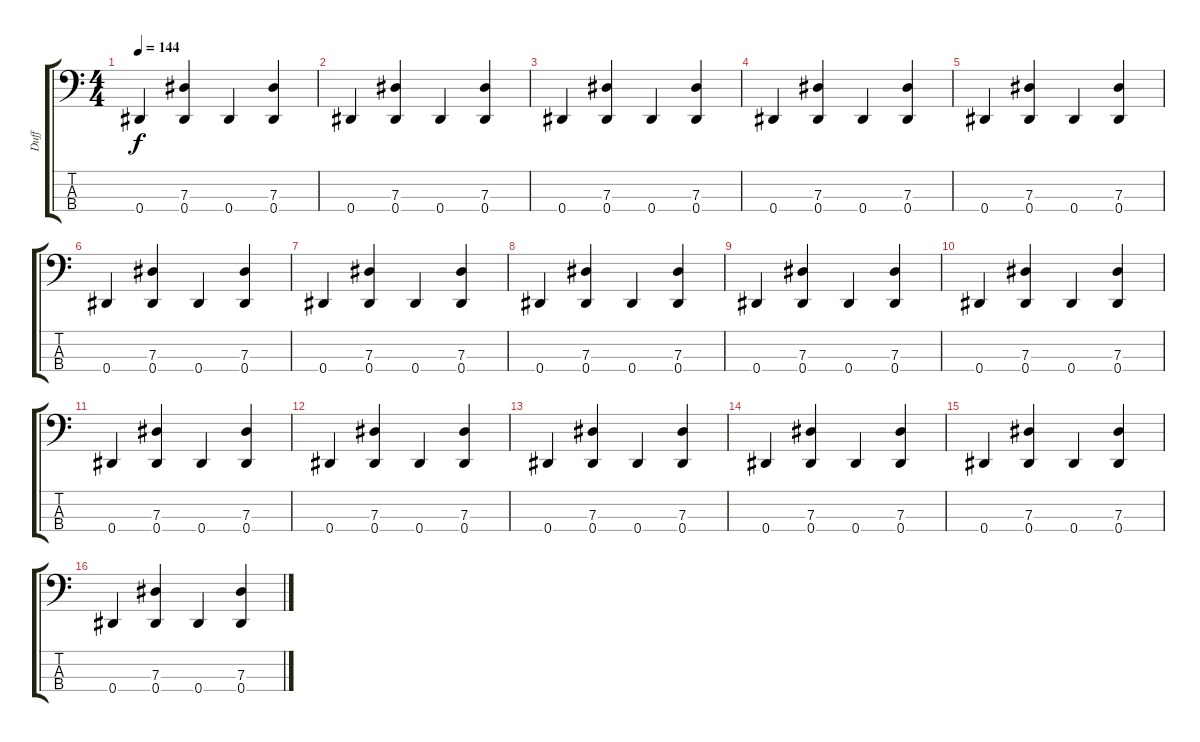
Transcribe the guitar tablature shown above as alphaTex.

\track ("Duff" "Duff") {instrument electricbassfinger}
\staff {score tabs}
\tuning (Gb2 Db2 Ab1 Eb1) {hide}
\ts (4 4)
\tempo 144
\clef f4
\ks c
0.4.4{dy f} (7.3 0.4).4 0.4.4 (7.3 0.4).4 |
0.4.4 (7.3 0.4).4 0.4.4 (7.3 0.4).4 |
0.4.4 (7.3 0.4).4 0.4.4 (7.3 0.4).4 |
0.4.4 (7.3 0.4).4 0.4.4 (7.3 0.4).4 |
0.4.4 (7.3 0.4).4 0.4.4 (7.3 0.4).4 |
0.4.4 (7.3 0.4).4 0.4.4 (7.3 0.4).4 |
0.4.4 (7.3 0.4).4 0.4.4 (7.3 0.4).4 |
0.4.4 (7.3 0.4).4 0.4.4 (7.3 0.4).4 |
0.4.4 (7.3 0.4).4 0.4.4 (7.3 0.4).4 |
0.4.4 (7.3 0.4).4 0.4.4 (7.3 0.4).4 |
0.4.4 (7.3 0.4).4 0.4.4 (7.3 0.4).4 |
0.4.4 (7.3 0.4).4 0.4.4 (7.3 0.4).4 |
0.4.4 (7.3 0.4).4 0.4.4 (7.3 0.4).4 |
0.4.4 (7.3 0.4).4 0.4.4 (7.3 0.4).4 |
0.4.4 (7.3 0.4).4 0.4.4 (7.3 0.4).4 |
0.4.4 (7.3 0.4).4 0.4.4 (7.3 0.4).4
